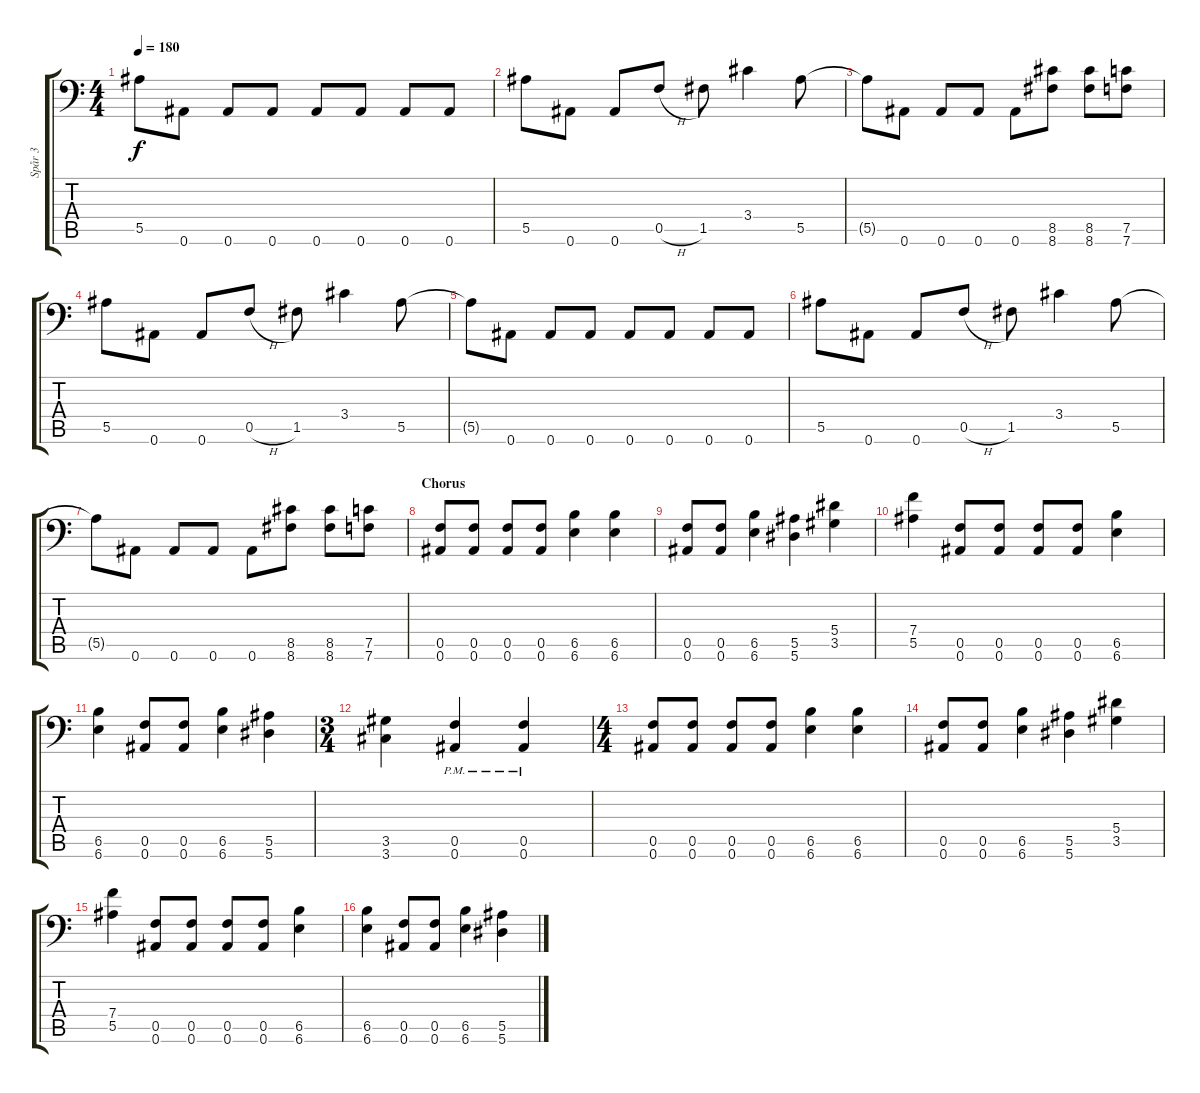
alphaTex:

\track ("Spår 3" "Spår 3") {instrument distortionguitar}
\staff {score tabs}
\tuning (C4 G3 Eb3 Bb2 F2 Bb1) {hide}
\ts (4 4)
\tempo 180
\clef f4
\ks c
5.5{t}.8{dy f} 0.6.8 0.6.8 0.6.8 0.6.8 0.6.8 0.6.8 0.6.8 |
5.5.8 0.6.8 0.6.8 0.5{h}.8 1.5.8 3.4.4 5.5.8 |
5.5{t}.8 0.6.8 0.6.8 0.6.8 0.6.8 (8.5 8.6).8 (8.5 8.6).8 (7.5 7.6).8 |
5.5.8 0.6.8 0.6.8 0.5{h}.8 1.5.8 3.4.4 5.5.8 |
5.5{t}.8 0.6.8 0.6.8 0.6.8 0.6.8 0.6.8 0.6.8 0.6.8 |
5.5.8 0.6.8 0.6.8 0.5{h}.8 1.5.8 3.4.4 5.5.8 |
5.5{t}.8 0.6.8 0.6.8 0.6.8 0.6.8 (8.5 8.6).8 (8.5 8.6).8 (7.5 7.6).8 |
\section ("" "Chorus")
(0.5 0.6).8 (0.5 0.6).8 (0.5 0.6).8 (0.5 0.6).8 (6.5 6.6).4 (6.5 6.6).4 |
(0.5 0.6).8 (0.5 0.6).8 (6.5 6.6).4 (5.5 5.6).4 (5.4 3.5).4 |
(7.4 5.5).4 (0.5 0.6).8 (0.5 0.6).8 (0.5 0.6).8 (0.5 0.6).8 (6.5 6.6).4 |
(6.5 6.6).4 (0.5 0.6).8 (0.5 0.6).8 (6.5 6.6).4 (5.5 5.6).4 |
\ts (3 4)
(3.5 3.6).4 (0.5{pm} 0.6{pm}).4 (0.5{pm} 0.6{pm}).4 |
\ts (4 4)
(0.5 0.6).8 (0.5 0.6).8 (0.5 0.6).8 (0.5 0.6).8 (6.5 6.6).4 (6.5 6.6).4 |
(0.5 0.6).8 (0.5 0.6).8 (6.5 6.6).4 (5.5 5.6).4 (5.4 3.5).4 |
(7.4 5.5).4 (0.5 0.6).8 (0.5 0.6).8 (0.5 0.6).8 (0.5 0.6).8 (6.5 6.6).4 |
(6.5 6.6).4 (0.5 0.6).8 (0.5 0.6).8 (6.5 6.6).4 (5.5 5.6).4
